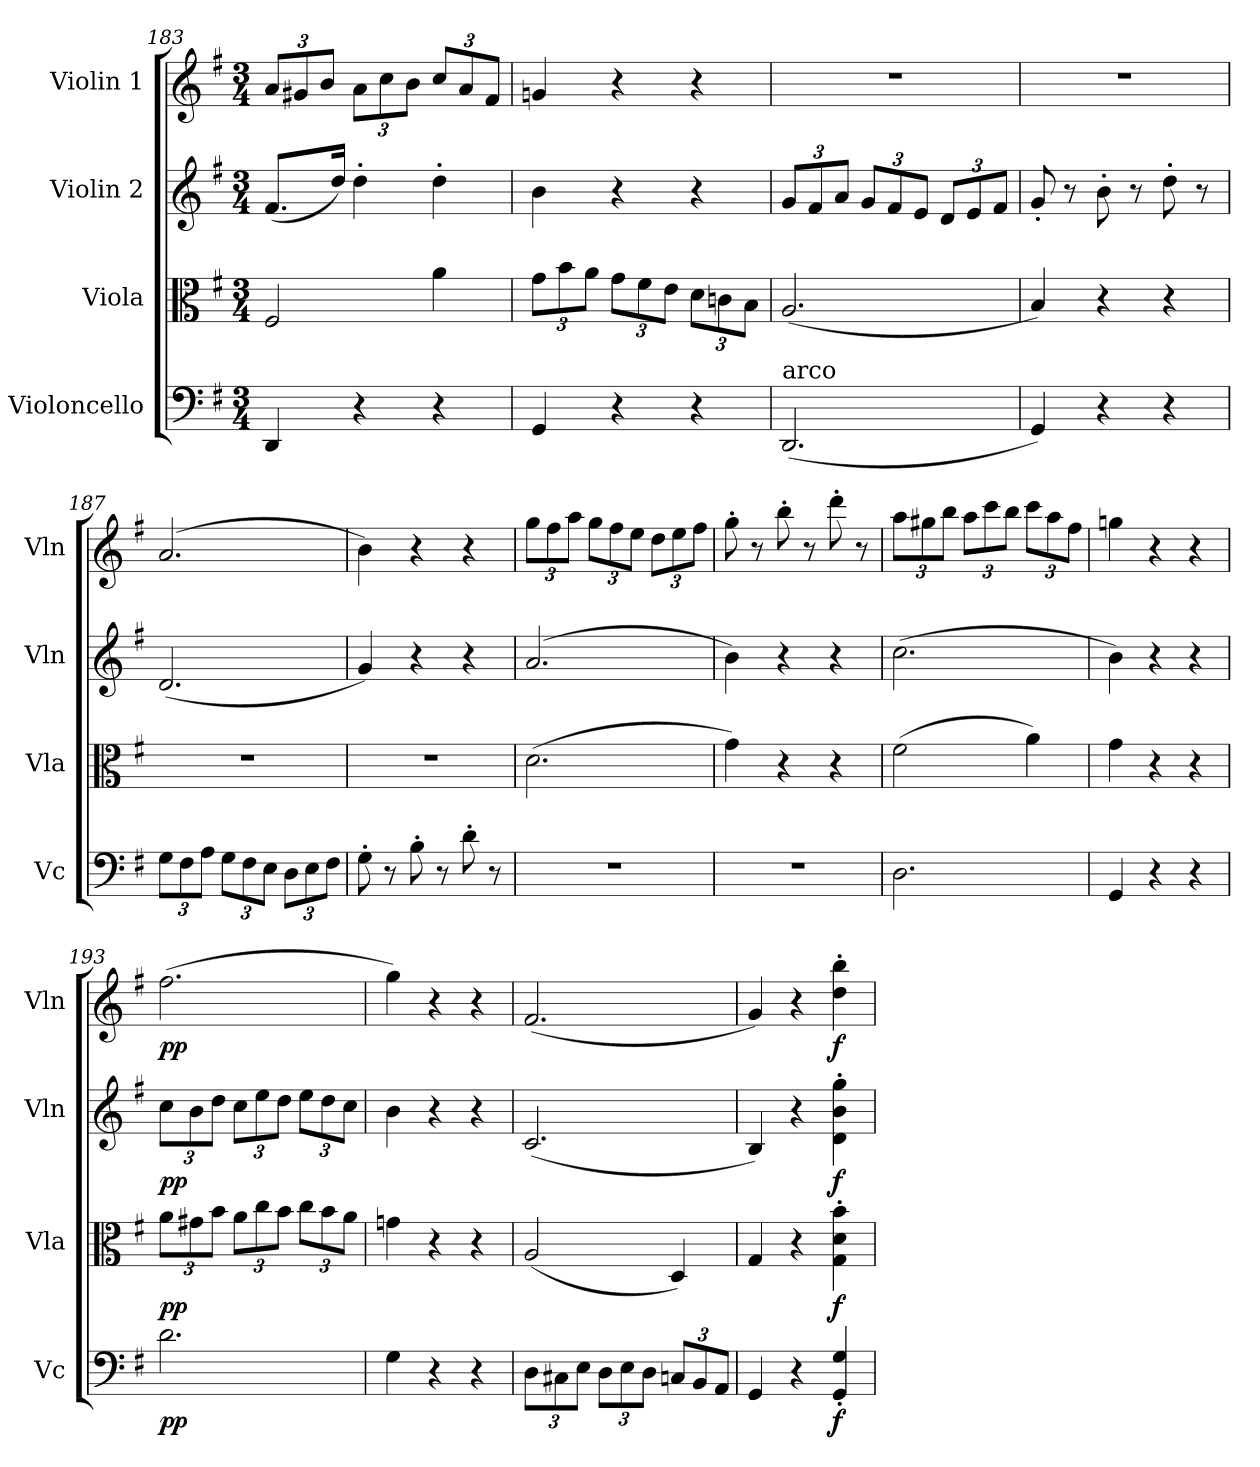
**kern	**dynam	**kern	**dynam	**kern	**dynam	**kern	**dynam
*part4	*part4	*part3	*part3	*part2	*part2	*part1	*part1
*staff4	*staff4	*staff3	*staff3	*staff2	*staff2	*staff1	*staff1
*I"Violoncello	*	*I"Viola	*	*I"Violin 2	*	*I"Violin 1	*
*I'Vc	*	*I'Vla	*	*I'Vln	*	*I'Vln	*
*clefF4	*	*clefC3	*	*clefG2	*	*clefG2	*
*k[f#]	*	*k[f#]	*	*k[f#]	*	*k[f#]	*
*M3/4	*	*M3/4	*	*M3/4	*	*M3/4	*
*	*	*	*	*	*	*Xbrackettup	*
=183	=183	=183	=183	=183	=183	=183	=183
4DD/	.	2F#/	.	(8.f#/L	.	12a/L	.
.	.	.	.	.	.	12g#X/	.
.	.	.	.	.	.	12b/J	.
.	.	.	.	16dd/Jk)	.	.	.
4r	.	.	.	4dd'\	.	12a\L	.
.	.	.	.	.	.	12cc\	.
.	.	.	.	.	.	12b\J	.
4r	.	4a\	.	4dd'\	.	12cc/L	.
.	.	.	.	.	.	12a/	.
.	.	.	.	.	.	12f#/J	.
=184	=184	=184	=184	=184	=184	=184	=184
*	*	*Xbrackettup	*	*	*	*	*
4GG/	.	12g\L	.	4b\	.	4gn/	.
.	.	12b\	.	.	.	.	.
.	.	12a\J	.	.	.	.	.
4r	.	12g\L	.	4r	.	4r	.
.	.	12f#\	.	.	.	.	.
.	.	12e\J	.	.	.	.	.
4r	.	12d\L	.	4r	.	4r	.
.	.	12cn\	.	.	.	.	.
.	.	12B\J	.	.	.	.	.
=185	=185	=185	=185	=185	=185	=185	=185
*	*	*	*	*Xbrackettup	*	*	*
!LO:TX:a:t=arco	!	!	!	!	!	!	!
(2.DD/	.	(2.A/	.	12g/L	.	2.r	.
.	.	.	.	12f#/	.	.	.
.	.	.	.	12a/J	.	.	.
.	.	.	.	12g/L	.	.	.
.	.	.	.	12f#/	.	.	.
.	.	.	.	12e/J	.	.	.
.	.	.	.	12d/L	.	.	.
.	.	.	.	12e/	.	.	.
.	.	.	.	12f#/J	.	.	.
!!LO:LB:g=z
=186	=186	=186	=186	=186	=186	=186	=186
4GG/)	.	4B/)	.	8g'/	.	2.r	.
.	.	.	.	8r	.	.	.
4r	.	4r	.	8b'\	.	.	.
.	.	.	.	8r	.	.	.
4r	.	4r	.	8dd'\	.	.	.
.	.	.	.	8r	.	.	.
!!LO:LB:g=z
=187	=187	=187	=187	=187	=187	=187	=187
*Xbrackettup	*	*	*	*	*	*	*
12G\L	.	2.r	.	(2.d/	.	(2.a/	.
12F#\	.	.	.	.	.	.	.
12A\J	.	.	.	.	.	.	.
12G\L	.	.	.	.	.	.	.
12F#\	.	.	.	.	.	.	.
12E\J	.	.	.	.	.	.	.
12D\L	.	.	.	.	.	.	.
12E\	.	.	.	.	.	.	.
12F#\J	.	.	.	.	.	.	.
=188	=188	=188	=188	=188	=188	=188	=188
8G'\	.	2.r	.	4g/)	.	4b\)	.
8r	.	.	.	.	.	.	.
8B'\	.	.	.	4r	.	4r	.
8r	.	.	.	.	.	.	.
8d'\	.	.	.	4r	.	4r	.
8r	.	.	.	.	.	.	.
=189	=189	=189	=189	=189	=189	=189	=189
2.r	.	(2.d\	.	(2.a/	.	12gg\L	.
.	.	.	.	.	.	12ff#\	.
.	.	.	.	.	.	12aa\J	.
.	.	.	.	.	.	12gg\L	.
.	.	.	.	.	.	12ff#\	.
.	.	.	.	.	.	12ee\J	.
.	.	.	.	.	.	12dd\L	.
.	.	.	.	.	.	12ee\	.
.	.	.	.	.	.	12ff#\J	.
=190	=190	=190	=190	=190	=190	=190	=190
2.r	.	4g\)	.	4b\)	.	8gg'\	.
.	.	.	.	.	.	8r	.
.	.	4r	.	4r	.	8bb'\	.
.	.	.	.	.	.	8r	.
.	.	4r	.	4r	.	8ddd'\	.
.	.	.	.	.	.	8r	.
=191	=191	=191	=191	=191	=191	=191	=191
2.D\	.	(2f#\	.	(2.cc\	.	12aa\L	.
.	.	.	.	.	.	12gg#X\	.
.	.	.	.	.	.	12bb\J	.
.	.	.	.	.	.	12aa\L	.
.	.	.	.	.	.	12ccc\	.
.	.	.	.	.	.	12bb\J	.
.	.	4a\)	.	.	.	12ccc\L	.
.	.	.	.	.	.	12aa\	.
.	.	.	.	.	.	12ff#\J	.
!!LO:LB:g=z
=192	=192	=192	=192	=192	=192	=192	=192
4GG/	.	4g\	.	4b\)	.	4ggn\	.
4r	.	4r	.	4r	.	4r	.
4r	.	4r	.	4r	.	4r	.
=193	=193	=193	=193	=193	=193	=193	=193
!	!LO:DY:b	!	!LO:DY:b	!	!LO:DY:b	!	!LO:DY:b
2.d\	pp	12a\L	pp	12cc\L	pp	(2.ff#\	pp
.	.	12g#X\	.	12b\	.	.	.
.	.	12b\J	.	12dd\J	.	.	.
.	.	12a\L	.	12cc\L	.	.	.
.	.	12cc\	.	12ee\	.	.	.
.	.	12b\J	.	12dd\J	.	.	.
.	.	12cc\L	.	12ee\L	.	.	.
.	.	12b\	.	12dd\	.	.	.
.	.	12a\J	.	12cc\J	.	.	.
=194	=194	=194	=194	=194	=194	=194	=194
4G\	.	4gn\	.	4b\	.	4gg\)	.
4r	.	4r	.	4r	.	4r	.
4r	.	4r	.	4r	.	4r	.
=195	=195	=195	=195	=195	=195	=195	=195
12D\L	.	(2A/	.	(2.c/	.	(2.f#/	.
12C#X\	.	.	.	.	.	.	.
12E\J	.	.	.	.	.	.	.
12D\L	.	.	.	.	.	.	.
12E\	.	.	.	.	.	.	.
12D\J	.	.	.	.	.	.	.
12Cn/L	.	4D/)	.	.	.	.	.
12BB/	.	.	.	.	.	.	.
12AA/J	.	.	.	.	.	.	.
=196	=196	=196	=196	=196	=196	=196	=196
4GG/	.	4G/	.	4B/)	.	4g/)	.
4r	.	4r	.	4r	.	4r	.
!	!LO:DY:b	!	!LO:DY:b	!	!LO:DY:b	!	!LO:DY:b
4GG/' 4G/'	f	4G\' 4d\' 4b\'	f	4d\' 4b\' 4gg\'	f	4dd\' 4bb\'	f
=	=	=	=	=	=	=	=
*-	*-	*-	*-	*-	*-	*-	*-
